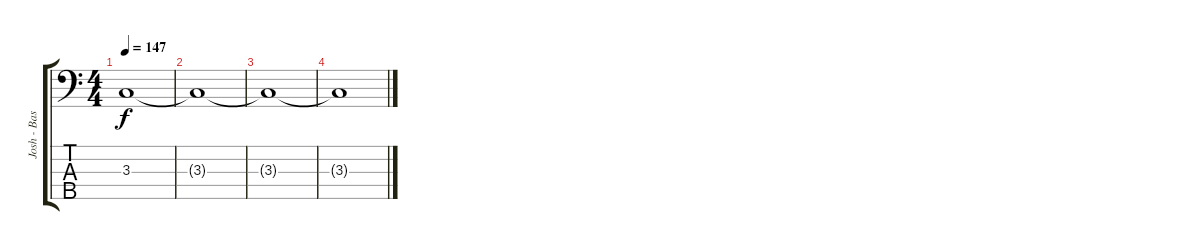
\track ("Josh - Bass" "Josh - Bas") {instrument electricbassfinger}
\staff {score tabs}
\tuning (G2 D2 A1 E1 B0) {hide}
\ts (4 4)
\tempo 147
\clef f4
\ks c
3.3.1{dy f} |
3.3{t}.1 |
3.3{t}.1 |
3.3{t}.1
